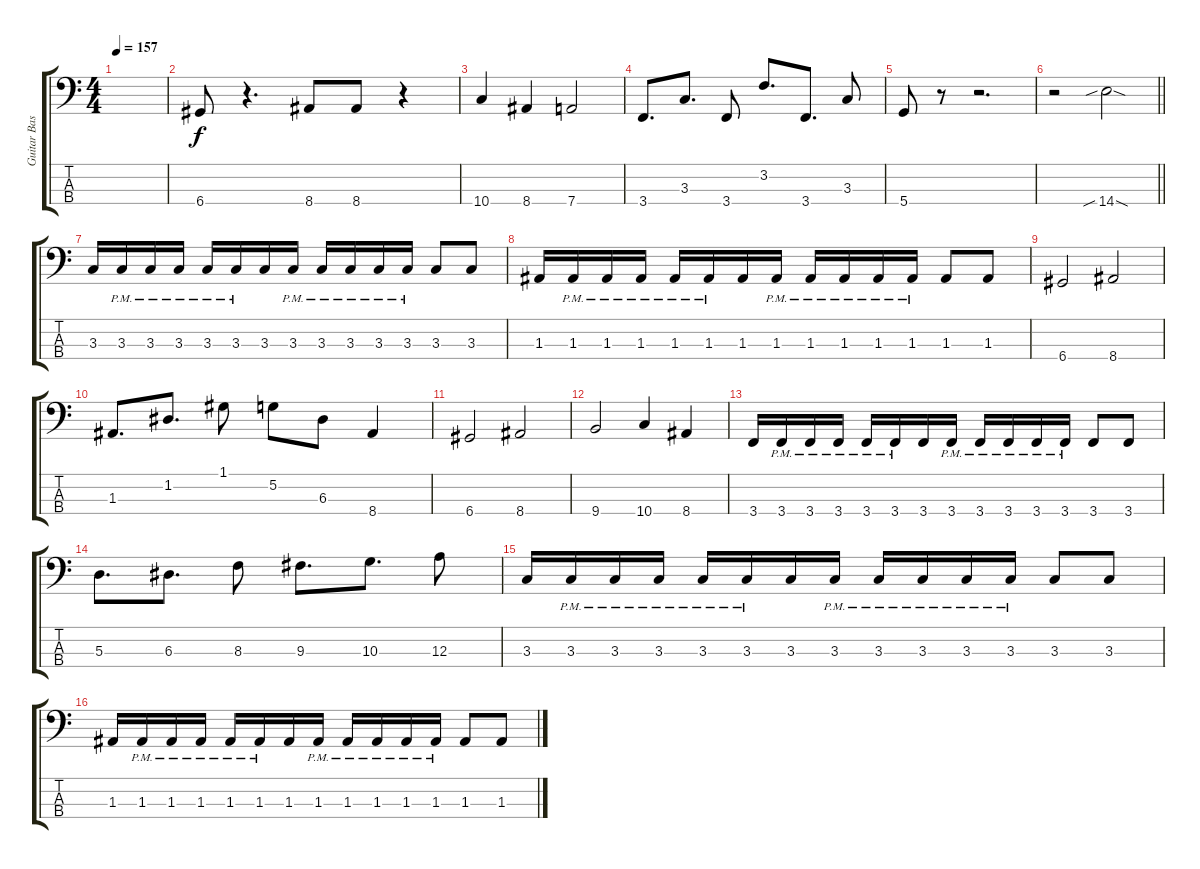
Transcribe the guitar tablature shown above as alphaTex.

\track ("Guitar Bass" "Guitar Bas") {instrument electricbasspick}
\staff {score tabs}
\tuning (G2 D2 A1 D1) {hide}
\ts (4 4)
\tempo 157
\clef f4
\ks c
|
6.4.8 r.4{d} 8.4.8 8.4.8 r.4 |
10.4.4 8.4.4 7.4.2 |
3.4.8{d} 3.3.8{d} 3.4.8 3.2.8{d} 3.4.8{d} 3.3.8 |
5.4.8 r.8 r.2{d} |
\barLineRight lightlight
r.2 14.4{sib sod}.2 |
3.3.16 3.3{pm}.16 3.3{pm}.16 3.3{pm}.16 3.3{pm}.16 3.3{pm}.16 3.3.16 3.3{pm}.16 3.3{pm}.16 3.3{pm}.16 3.3{pm}.16 3.3{pm}.16 3.3.8 3.3.8 |
1.3.16 1.3{pm}.16 1.3{pm}.16 1.3{pm}.16 1.3{pm}.16 1.3{pm}.16 1.3.16 1.3{pm}.16 1.3{pm}.16 1.3{pm}.16 1.3{pm}.16 1.3{pm}.16 1.3.8 1.3.8 |
6.4.2 8.4.2 |
1.3.8{d} 1.2.8{d} 1.1.8 5.2.8 6.3.8 8.4.4 |
6.4.2 8.4.2 |
9.4.2 10.4.4 8.4.4 |
3.4.16 3.4{pm}.16 3.4{pm}.16 3.4{pm}.16 3.4{pm}.16 3.4{pm}.16 3.4.16 3.4{pm}.16 3.4{pm}.16 3.4{pm}.16 3.4{pm}.16 3.4{pm}.16 3.4.8 3.4.8 |
5.3.8{d} 6.3.8{d} 8.3.8 9.3.8{d} 10.3.8{d} 12.3.8 |
3.3.16 3.3{pm}.16 3.3{pm}.16 3.3{pm}.16 3.3{pm}.16 3.3{pm}.16 3.3.16 3.3{pm}.16 3.3{pm}.16 3.3{pm}.16 3.3{pm}.16 3.3{pm}.16 3.3.8 3.3.8 |
1.3.16 1.3{pm}.16 1.3{pm}.16 1.3{pm}.16 1.3{pm}.16 1.3{pm}.16 1.3.16 1.3{pm}.16 1.3{pm}.16 1.3{pm}.16 1.3{pm}.16 1.3{pm}.16 1.3.8 1.3.8
